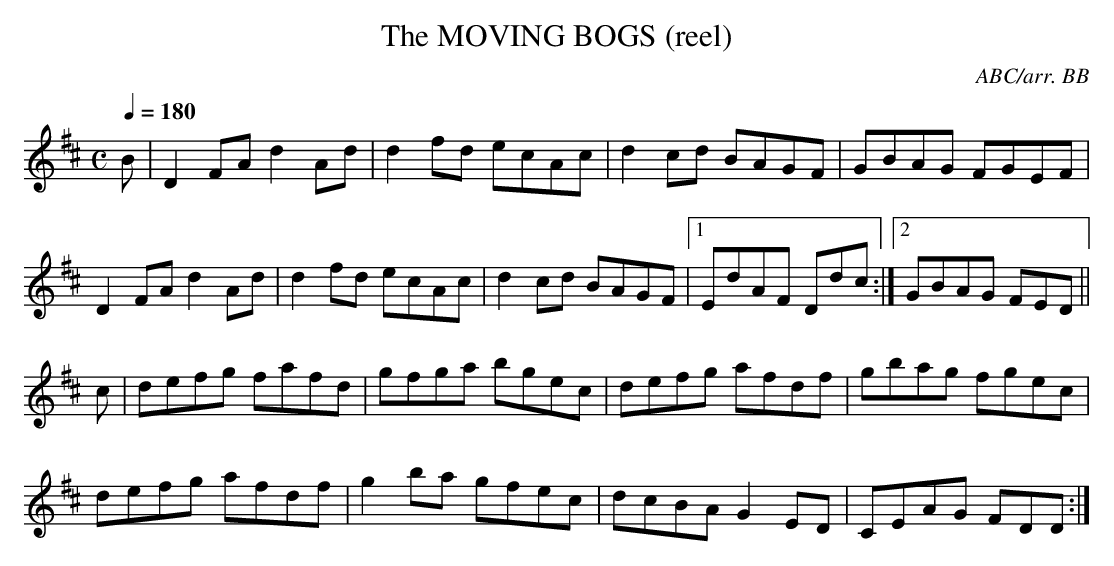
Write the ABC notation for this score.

X:1
T:MOVING BOGS (reel), The
C:ABC/arr. BB
M:C
Q:1/4=180
K:D
B|D2FA d2Ad|d2fd ecAc|d2cd BAGF|GBAG FGEF|
D2FA d2Ad|d2fd ecAc|d2cd BAGF|1 EdAF Ddc:|\
[2 GBAG FED||
c|defg fafd|gfga bgec|defg afdf|gbag fgec|
defg afdf|g2ba gfec|dcBA G2ED|CEAG FDD:|
